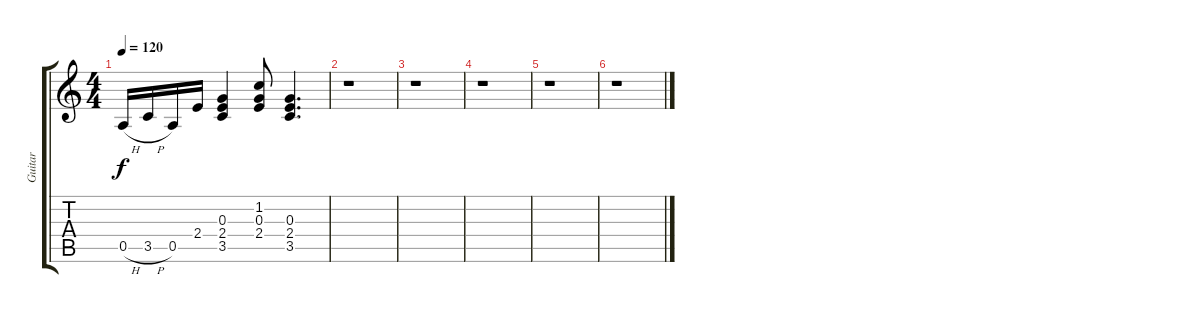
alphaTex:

\track ("Guitar" "Guitar") {instrument acousticguitarsteel}
\staff {score tabs}
\tuning (E4 B3 G3 D3 A2 E2) {hide}
\ts (4 4)
\tempo 120
\clef g2
\ks c
0.5{h}.16{dy f} 3.5{h}.16 0.5.16 2.4.16 (0.3 2.4 3.5).4 (1.2 0.3 2.4).8 (0.3 2.4 3.5).4{d} |
r.1 |
r.1 |
r.1 |
r.1 |
r.1
